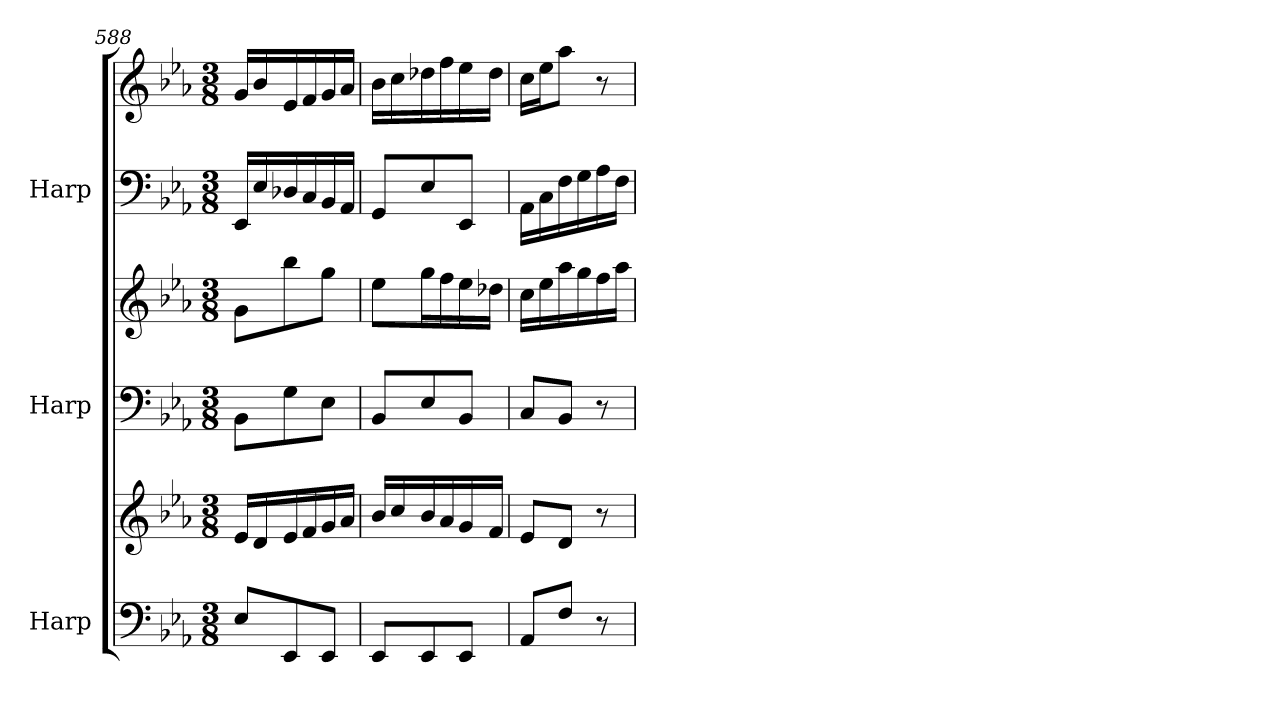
**kern	**kern	**kern	**kern	**kern	**kern
*part3	*part3	*part2	*part2	*part1	*part1
*staff6	*staff5	*staff4	*staff3	*staff2	*staff1
*I"Harp	*	*I"Harp	*	*I"Harp	*
*I'Hp	*	*I'Hp	*	*I'Hp	*
*clefF4	*clefG2	*clefF4	*clefG2	*clefF4	*clefG2
*k[b-e-a-]	*k[b-e-a-]	*k[b-e-a-]	*k[b-e-a-]	*k[b-e-a-]	*k[b-e-a-]
*M3/8	*M3/8	*M3/8	*M3/8	*M3/8	*M3/8
=588	=588	=588	=588	=588	=588
8E-/L	16e-/LL	8BB-\L	8g\L	16EE-/LL	16g/LL
.	16d/	.	.	16E-/	16b-/
8EE-/	16e-/	8G\	8bb-\	16D-X/	16e-/
.	16f/	.	.	16C/	16f/
8EE-/J	16g/	8E-\J	8gg\J	16BB-/	16g/
.	16a-/JJ	.	.	16AA-/JJ	16a-/JJ
=589	=589	=589	=589	=589	=589
8EE-/L	16b-/LL	8BB-/L	8ee-\L	8GG/L	16b-\LL
.	16cc/	.	.	.	16cc\
8EE-/	16b-/	8E-/	16gg\L	8E-/	16dd-X\
.	16a-/	.	16ff\	.	16ff\
8EE-/J	16g/	8BB-/J	16ee-\	8EE-/J	16ee-\
.	16f/JJ	.	16dd-X\JJ	.	16dd-\JJ
=590	=590	=590	=590	=590	=590
8AA-/L	8e-/L	8C/L	16cc\LL	16AA-\LL	16cc\LL
.	.	.	16ee-\	16C\	16ee-\J
8F/J	8d/J	8BB-/J	16aa-\	16F\	8aa-\J
.	.	.	16gg\	16G\	.
8r	8r	8r	16ff\	16A-\	8r
.	.	.	16aa-\JJ	16F\JJ	.
=	=	=	=	=	=
*-	*-	*-	*-	*-	*-
